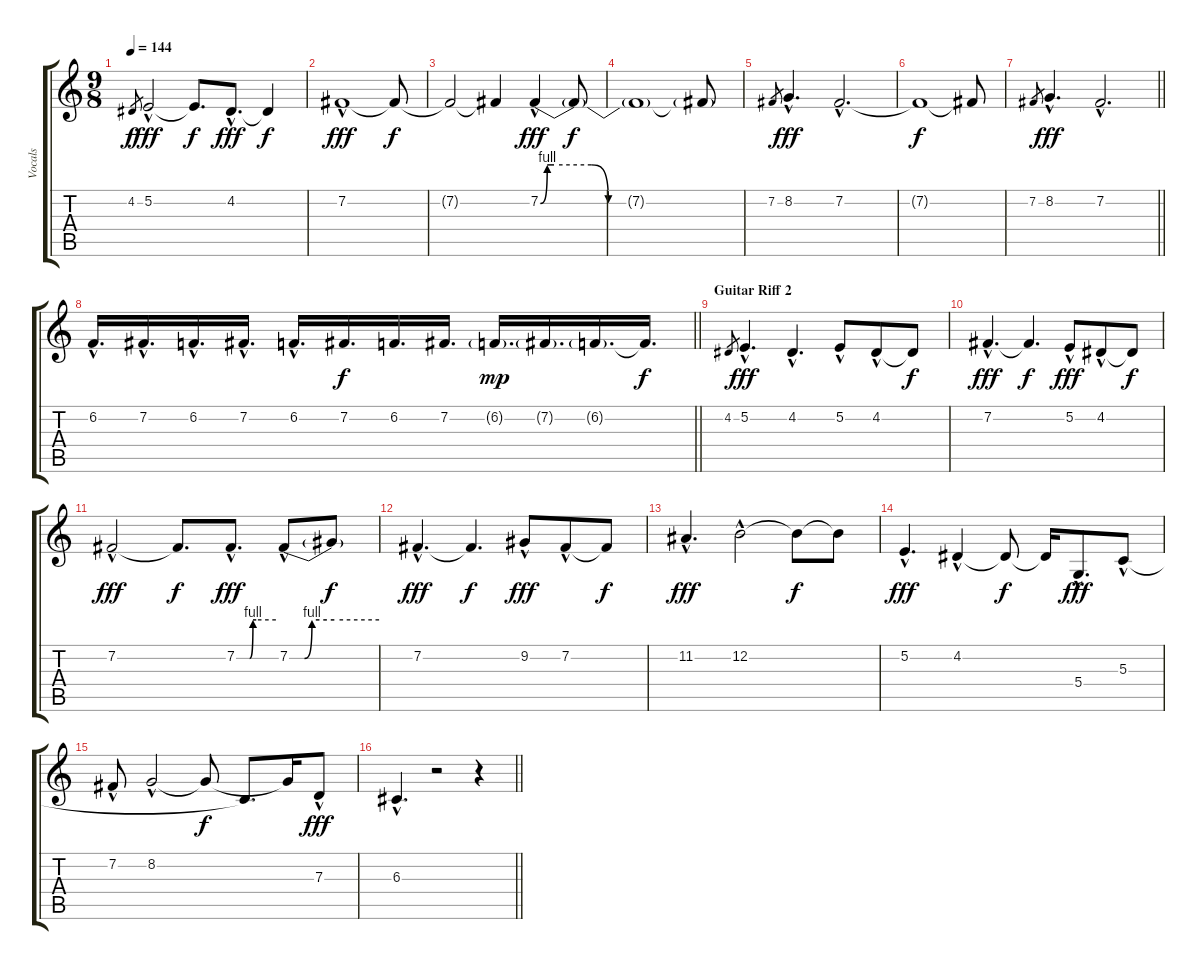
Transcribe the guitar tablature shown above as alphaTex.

\track ("Vocals" "Vocals") {instrument trombone}
\staff {score tabs}
\tuning (E4 B3 G3 D3 A2 E2) {hide}
\ts (9 8)
\tempo 144
\clef g2
\ks c
4.2.8{gr dy f} 5.2{hac}.2{dy fff} 5.2{t}.8{d dy f} 4.2{hac}.8{d dy fff} 4.2{t}.4{dy f} |
7.2{hac}.1{dy fff} 7.2{t}.8{dy f} |
7.2{t}.2 7.2{t}.4 7.2{be (custom 0 0 2 4 4 4 15 4 20 0 25 0 30 0 45 0 60 0) hac}.4{dy fff} 7.2{t}.8{dy f} |
7.2{t}.1 7.2{t}.8 |
7.2.8{gr} 8.2{hac}.4{d dy fff instrument choiraahs} 7.2{hac}.2{d} |
7.2{t}.1{dy f} 7.2{t}.8 |
\barLineRight lightlight
7.2.8{gr} 8.2{hac}.4{d dy fff} 7.2{hac}.2{d} |
\barLineRight lightlight
6.2{hac}.16{d} 7.2{hac}.16{d} 6.2{hac}.16{d} 7.2{hac}.16{d} 6.2{hac}.16{d} 7.2.16{d dy f} 6.2.16{d} 7.2.16{d} 6.2{g}.16{d dy mp} 7.2{g}.16{d} 6.2{g}.16{d} 6.2{t}.16{d dy f} |
\section ("" "Guitar Riff 2")
4.2.8{gr} 5.2{hac}.4{d dy fff instrument stringensemble1} 4.2{hac}.4{d} 5.2{hac}.8 4.2{hac}.8 4.2{t}.8{dy f} |
7.2{hac}.4{d dy fff} 7.2{t}.4{d dy f} 5.2{hac}.8{dy fff} 4.2{hac}.8 4.2{t}.8{dy f} |
7.2{hac}.2{dy fff} 7.2{t}.8{d dy f} 7.2{be (custom 0 0 5 0 10 0 16 0 20 0 25 4 30 4 60 4) hac}.8{d dy fff} 7.2{be (custom 0 0 5 0 10 0 15 4 20 4 25 4 30 4 60 4) hac}.8 7.2{t}.8{dy f} |
7.2{hac}.4{d dy fff} 7.2{t}.4{d dy f} 9.2{hac}.8{dy fff} 7.2{hac}.8 7.2{t}.8{dy f} |
11.2{hac}.4{d dy fff} 12.2{hac}.2 12.2{t}.8{dy f} 12.2{t}.8 |
5.2{hac}.4{d dy fff} 4.2{hac}.4 4.2{t}.8{dy f} 4.2{t}.16 5.4{hac}.8{d dy fff volume 14 instrument trombone} 5.3{hac}.8 |
7.2{hac}.8 8.2{hac}.2 8.2{t}.8{dy f} 5.3{t}.8{d} 8.2{t}.16 7.3{hac}.8{dy fff} |
\barLineRight lightlight
6.3{hac}.4{d} r.2 r.4
